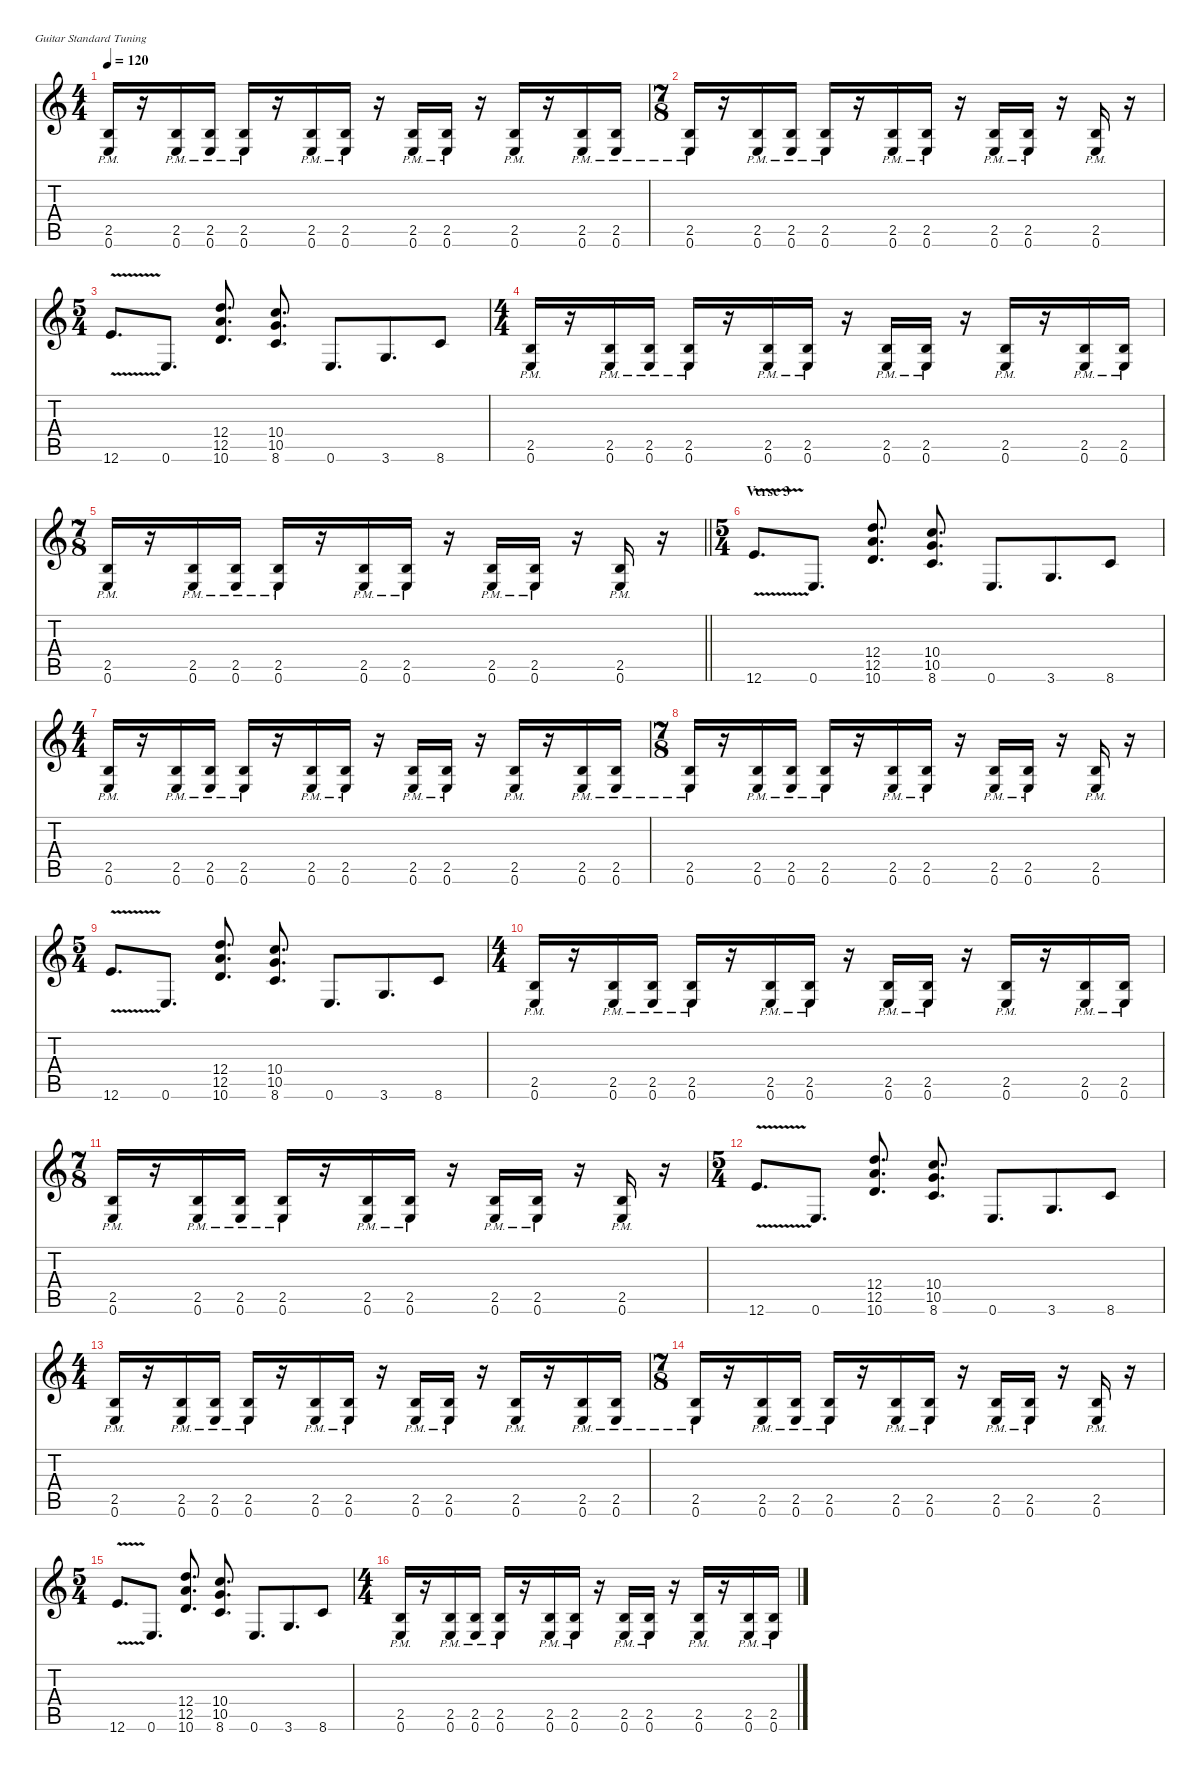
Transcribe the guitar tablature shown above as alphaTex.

\defaultSystemsLayout 4
\hideDynamics
\bracketExtendMode nobrackets
\singleTrackTrackNamePolicy hidden
\multiTrackTrackNamePolicy hidden
\firstSystemTrackNameMode fullname
\firstSystemTrackNameOrientation horizontal
\otherSystemsTrackNameOrientation horizontal
\track ("Mikael Akerfeldt - Electric Guitar 1" "dist.guit.") {instrument distortionguitar}
\staff {score tabs}
\tuning (E4 B3 G3 D3 A2 E2)
\ts (4 4)
\beaming (8 2 2 2 2)
\tempo 120
\clef g2
\ks c
(2.5{pm} 0.6{pm}).16{dy ff beam Up} r.16{beam Up} (2.5{pm} 0.6{pm}).16{beam Up} (2.5{pm} 0.6{pm}).16{beam Up} (2.5{pm} 0.6{pm}).16{beam Up} r.16{beam Up} (2.5{pm} 0.6{pm}).16{beam Up} (2.5{pm} 0.6{pm}).16{beam Up} r.16{beam Up} (2.5{pm} 0.6{pm}).16{beam Up} (2.5{pm} 0.6{pm}).16{beam Up} r.16{beam Up} (2.5{pm} 0.6{pm}).16{beam Up} r.16{beam Up} (2.5{pm} 0.6{pm}).16{beam Up} (2.5{pm} 0.6{pm}).16{beam Up} |
\ts (7 8)
\beaming (8 2 2 2 2)
(2.5{pm} 0.6{pm}).16{beam Up} r.16{beam Up} (2.5{pm} 0.6{pm}).16{beam Up} (2.5{pm} 0.6{pm}).16{beam Up} (2.5{pm} 0.6{pm}).16{beam Up} r.16{beam Up} (2.5{pm} 0.6{pm}).16{beam Up} (2.5{pm} 0.6{pm}).16{beam Up} r.16{beam Up} (2.5{pm} 0.6{pm}).16{beam Up} (2.5{pm} 0.6{pm}).16{beam Up} r.16{beam Up} (2.5{pm} 0.6{pm}).16{beam Up} r.16{beam Up} |
\ts (5 4)
\beaming (8 2 2 2 4)
12.6{v}.8{d beam Up} 0.6.8{d beam Up} (12.4 12.5 10.6).8{d dy mp beam Up} (10.4 10.5 8.6).8{d beam Up} 0.6.8{d dy ff beam Up} 3.6.8{d beam Up} 8.6.8{beam Up} |
\ts (4 4)
\beaming (8 2 2 2 2)
(2.5{pm} 0.6{pm}).16{beam Up} r.16{beam Up} (2.5{pm} 0.6{pm}).16{beam Up} (2.5{pm} 0.6{pm}).16{beam Up} (2.5{pm} 0.6{pm}).16{beam Up} r.16{beam Up} (2.5{pm} 0.6{pm}).16{beam Up} (2.5{pm} 0.6{pm}).16{beam Up} r.16{beam Up} (2.5{pm} 0.6{pm}).16{beam Up} (2.5{pm} 0.6{pm}).16{beam Up} r.16{beam Up} (2.5{pm} 0.6{pm}).16{beam Up} r.16{beam Up} (2.5{pm} 0.6{pm}).16{beam Up} (2.5{pm} 0.6{pm}).16{beam Up} |
\ts (7 8)
\beaming (8 2 2 2 2)
\barLineRight lightlight
(2.5{pm} 0.6{pm}).16{beam Up} r.16{beam Up} (2.5{pm} 0.6{pm}).16{beam Up} (2.5{pm} 0.6{pm}).16{beam Up} (2.5{pm} 0.6{pm}).16{beam Up} r.16{beam Up} (2.5{pm} 0.6{pm}).16{beam Up} (2.5{pm} 0.6{pm}).16{beam Up} r.16{beam Up} (2.5{pm} 0.6{pm}).16{beam Up} (2.5{pm} 0.6{pm}).16{beam Up} r.16{beam Up} (2.5{pm} 0.6{pm}).16{beam Up} r.16{beam Up} |
\ts (5 4)
\beaming (8 2 2 2 4)
\section ("" "Verse 3")
12.6{v}.8{d beam Up} 0.6.8{d beam Up} (12.4 12.5 10.6).8{d dy mp beam Up} (10.4 10.5 8.6).8{d beam Up} 0.6.8{d dy ff beam Up} 3.6.8{d beam Up} 8.6.8{beam Up} |
\ts (4 4)
\beaming (8 2 2 2 2)
(2.5{pm} 0.6{pm}).16{beam Up} r.16{beam Up} (2.5{pm} 0.6{pm}).16{beam Up} (2.5{pm} 0.6{pm}).16{beam Up} (2.5{pm} 0.6{pm}).16{beam Up} r.16{beam Up} (2.5{pm} 0.6{pm}).16{beam Up} (2.5{pm} 0.6{pm}).16{beam Up} r.16{beam Up} (2.5{pm} 0.6{pm}).16{beam Up} (2.5{pm} 0.6{pm}).16{beam Up} r.16{beam Up} (2.5{pm} 0.6{pm}).16{beam Up} r.16{beam Up} (2.5{pm} 0.6{pm}).16{beam Up} (2.5{pm} 0.6{pm}).16{beam Up} |
\ts (7 8)
\beaming (8 2 2 2 2)
(2.5{pm} 0.6{pm}).16{beam Up} r.16{beam Up} (2.5{pm} 0.6{pm}).16{beam Up} (2.5{pm} 0.6{pm}).16{beam Up} (2.5{pm} 0.6{pm}).16{beam Up} r.16{beam Up} (2.5{pm} 0.6{pm}).16{beam Up} (2.5{pm} 0.6{pm}).16{beam Up} r.16{beam Up} (2.5{pm} 0.6{pm}).16{beam Up} (2.5{pm} 0.6{pm}).16{beam Up} r.16{beam Up} (2.5{pm} 0.6{pm}).16{beam Up} r.16{beam Up} |
\ts (5 4)
\beaming (8 2 2 2 4)
12.6{v}.8{d beam Up} 0.6.8{d beam Up} (12.4 12.5 10.6).8{d dy mp beam Up} (10.4 10.5 8.6).8{d beam Up} 0.6.8{d dy ff beam Up} 3.6.8{d beam Up} 8.6.8{beam Up} |
\ts (4 4)
\beaming (8 2 2 2 2)
(2.5{pm} 0.6{pm}).16{beam Up} r.16{beam Up} (2.5{pm} 0.6{pm}).16{beam Up} (2.5{pm} 0.6{pm}).16{beam Up} (2.5{pm} 0.6{pm}).16{beam Up} r.16{beam Up} (2.5{pm} 0.6{pm}).16{beam Up} (2.5{pm} 0.6{pm}).16{beam Up} r.16{beam Up} (2.5{pm} 0.6{pm}).16{beam Up} (2.5{pm} 0.6{pm}).16{beam Up} r.16{beam Up} (2.5{pm} 0.6{pm}).16{beam Up} r.16{beam Up} (2.5{pm} 0.6{pm}).16{beam Up} (2.5{pm} 0.6{pm}).16{beam Up} |
\ts (7 8)
\beaming (8 2 2 2 2)
(2.5{pm} 0.6{pm}).16{beam Up} r.16{beam Up} (2.5{pm} 0.6{pm}).16{beam Up} (2.5{pm} 0.6{pm}).16{beam Up} (2.5{pm} 0.6{pm}).16{beam Up} r.16{beam Up} (2.5{pm} 0.6{pm}).16{beam Up} (2.5{pm} 0.6{pm}).16{beam Up} r.16{beam Up} (2.5{pm} 0.6{pm}).16{beam Up} (2.5{pm} 0.6{pm}).16{beam Up} r.16{beam Up} (2.5{pm} 0.6{pm}).16{beam Up} r.16{beam Up} |
\ts (5 4)
\beaming (8 2 2 2 4)
12.6{v}.8{d beam Up} 0.6.8{d beam Up} (12.4 12.5 10.6).8{d dy mp beam Up} (10.4 10.5 8.6).8{d beam Up} 0.6.8{d dy ff beam Up} 3.6.8{d beam Up} 8.6.8{beam Up} |
\ts (4 4)
\beaming (8 2 2 2 2)
(2.5{pm} 0.6{pm}).16{beam Up} r.16{beam Up} (2.5{pm} 0.6{pm}).16{beam Up} (2.5{pm} 0.6{pm}).16{beam Up} (2.5{pm} 0.6{pm}).16{beam Up} r.16{beam Up} (2.5{pm} 0.6{pm}).16{beam Up} (2.5{pm} 0.6{pm}).16{beam Up} r.16{beam Up} (2.5{pm} 0.6{pm}).16{beam Up} (2.5{pm} 0.6{pm}).16{beam Up} r.16{beam Up} (2.5{pm} 0.6{pm}).16{beam Up} r.16{beam Up} (2.5{pm} 0.6{pm}).16{beam Up} (2.5{pm} 0.6{pm}).16{beam Up} |
\ts (7 8)
\beaming (8 2 2 2 2)
(2.5{pm} 0.6{pm}).16{beam Up} r.16{beam Up} (2.5{pm} 0.6{pm}).16{beam Up} (2.5{pm} 0.6{pm}).16{beam Up} (2.5{pm} 0.6{pm}).16{beam Up} r.16{beam Up} (2.5{pm} 0.6{pm}).16{beam Up} (2.5{pm} 0.6{pm}).16{beam Up} r.16{beam Up} (2.5{pm} 0.6{pm}).16{beam Up} (2.5{pm} 0.6{pm}).16{beam Up} r.16{beam Up} (2.5{pm} 0.6{pm}).16{beam Up} r.16{beam Up} |
\ts (5 4)
\beaming (8 2 2 2 4)
12.6{v}.8{d beam Up} 0.6.8{d beam Up} (12.4 12.5 10.6).8{d dy mp beam Up} (10.4 10.5 8.6).8{d beam Up} 0.6.8{d dy ff beam Up} 3.6.8{d beam Up} 8.6.8{beam Up} |
\ts (4 4)
\beaming (8 2 2 2 2)
(2.5{pm} 0.6{pm}).16{beam Up} r.16{beam Up} (2.5{pm} 0.6{pm}).16{beam Up} (2.5{pm} 0.6{pm}).16{beam Up} (2.5{pm} 0.6{pm}).16{beam Up} r.16{beam Up} (2.5{pm} 0.6{pm}).16{beam Up} (2.5{pm} 0.6{pm}).16{beam Up} r.16{beam Up} (2.5{pm} 0.6{pm}).16{beam Up} (2.5{pm} 0.6{pm}).16{beam Up} r.16{beam Up} (2.5{pm} 0.6{pm}).16{beam Up} r.16{beam Up} (2.5{pm} 0.6{pm}).16{beam Up} (2.5{pm} 0.6{pm}).16{beam Up}
